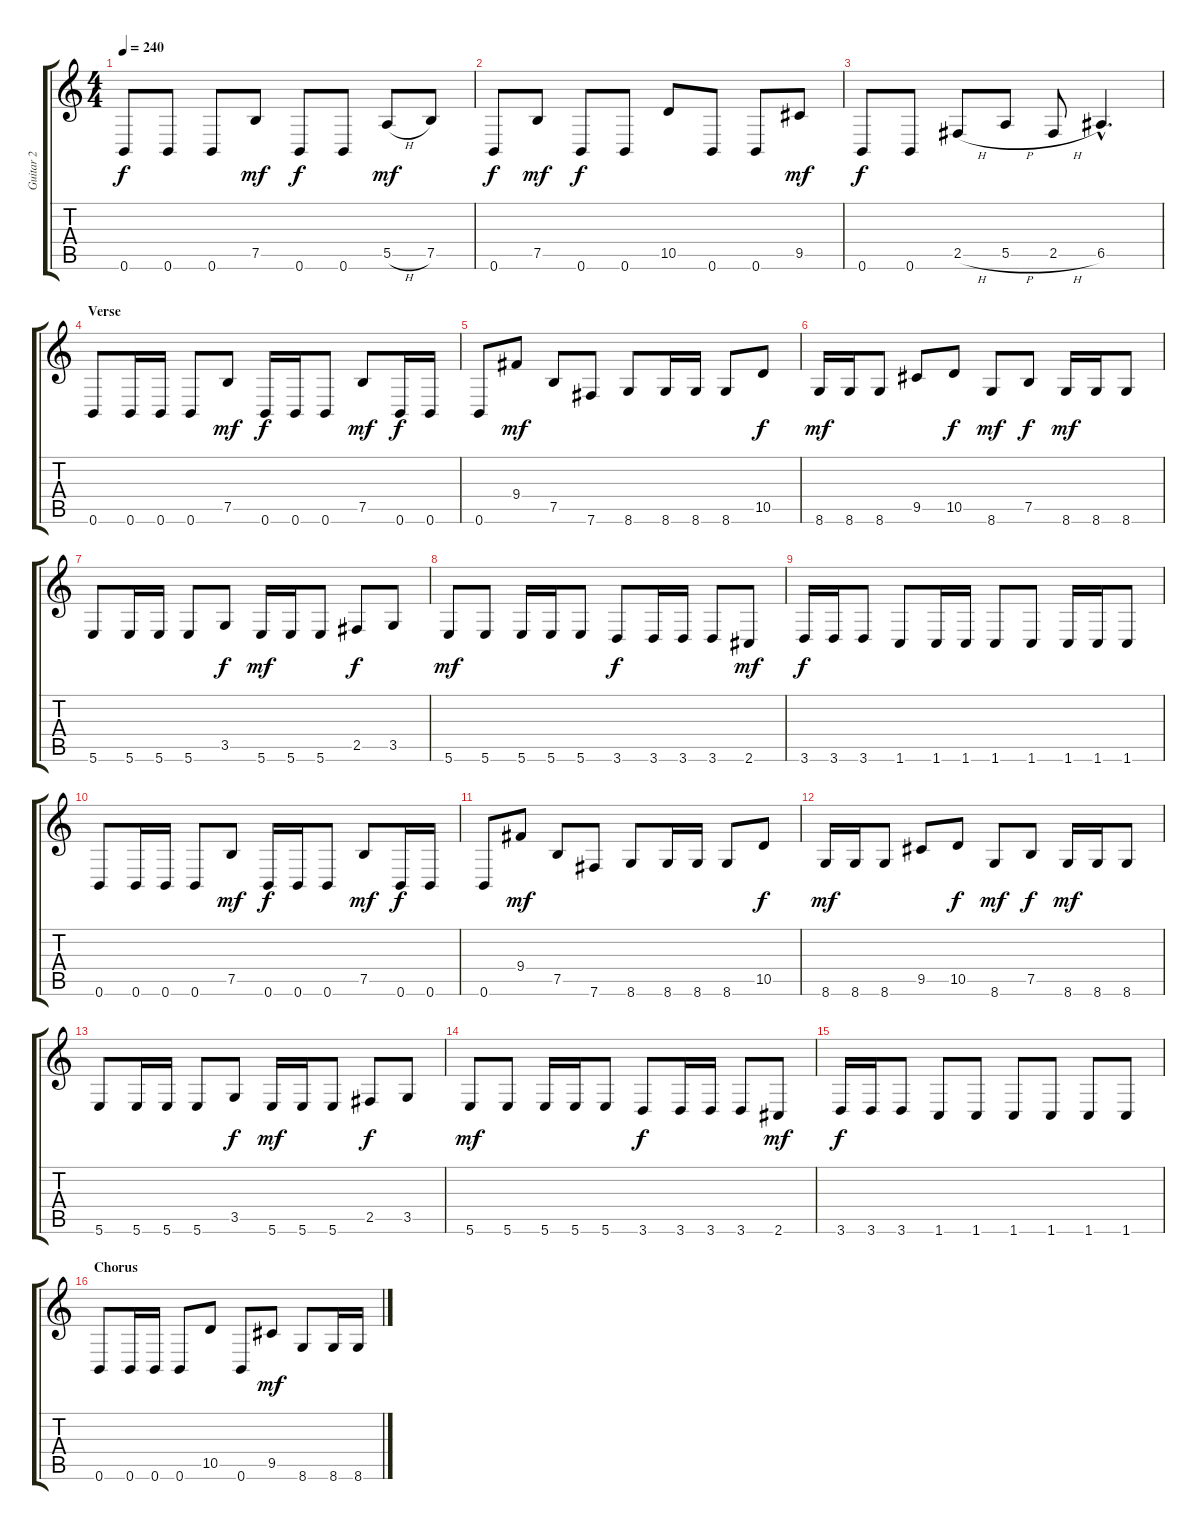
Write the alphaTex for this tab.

\track ("Guitar 2" "Guitar 2") {instrument distortionguitar}
\staff {score tabs}
\tuning (B3 Gb3 D3 A2 E2 B1) {hide}
\ts (4 4)
\tempo 240
\clef g2
\ks c
0.6.8{dy f} 0.6.8 0.6.8 7.5.8{dy mf} 0.6.8{dy f} 0.6.8 5.5{h}.8{dy mf} 7.5.8 |
0.6.8{dy f} 7.5.8{dy mf} 0.6.8{dy f} 0.6.8 10.5.8 0.6.8 0.6.8 9.5.8{dy mf} |
0.6.8{dy f} 0.6.8 2.5{h}.8 5.5{h}.8 2.5{h}.8 6.5{hac}.4{d} |
\section ("" "Verse")
0.6.8 0.6.16 0.6.16 0.6.8 7.5.8{dy mf} 0.6.16{dy f} 0.6.16 0.6.8 7.5.8{dy mf} 0.6.16{dy f} 0.6.16 |
0.6.8 9.4.8{dy mf} 7.5.8 7.6.8 8.6.8 8.6.16 8.6.16 8.6.8 10.5.8{dy f} |
8.6.16{dy mf} 8.6.16 8.6.8 9.5.8 10.5.8{dy f} 8.6.8{dy mf} 7.5.8{dy f} 8.6.16{dy mf} 8.6.16 8.6.8 |
5.6.8 5.6.16 5.6.16 5.6.8 3.5.8{dy f} 5.6.16{dy mf} 5.6.16 5.6.8 2.5.8{dy f} 3.5.8 |
5.6.8{dy mf} 5.6.8 5.6.16 5.6.16 5.6.8 3.6.8{dy f} 3.6.16 3.6.16 3.6.8 2.6.8{dy mf} |
3.6.16{dy f} 3.6.16 3.6.8 1.6.8 1.6.16 1.6.16 1.6.8 1.6.8 1.6.16 1.6.16 1.6.8 |
0.6.8 0.6.16 0.6.16 0.6.8 7.5.8{dy mf} 0.6.16{dy f} 0.6.16 0.6.8 7.5.8{dy mf} 0.6.16{dy f} 0.6.16 |
0.6.8 9.4.8{dy mf} 7.5.8 7.6.8 8.6.8 8.6.16 8.6.16 8.6.8 10.5.8{dy f} |
8.6.16{dy mf} 8.6.16 8.6.8 9.5.8 10.5.8{dy f} 8.6.8{dy mf} 7.5.8{dy f} 8.6.16{dy mf} 8.6.16 8.6.8 |
5.6.8 5.6.16 5.6.16 5.6.8 3.5.8{dy f} 5.6.16{dy mf} 5.6.16 5.6.8 2.5.8{dy f} 3.5.8 |
5.6.8{dy mf} 5.6.8 5.6.16 5.6.16 5.6.8 3.6.8{dy f} 3.6.16 3.6.16 3.6.8 2.6.8{dy mf} |
3.6.16{dy f} 3.6.16 3.6.8 1.6.8 1.6.8 1.6.8 1.6.8 1.6.8 1.6.8 |
\section ("" "Chorus")
0.6.8 0.6.16 0.6.16 0.6.8 10.5.8 0.6.8 9.5.8{dy mf} 8.6.8 8.6.16 8.6.16
